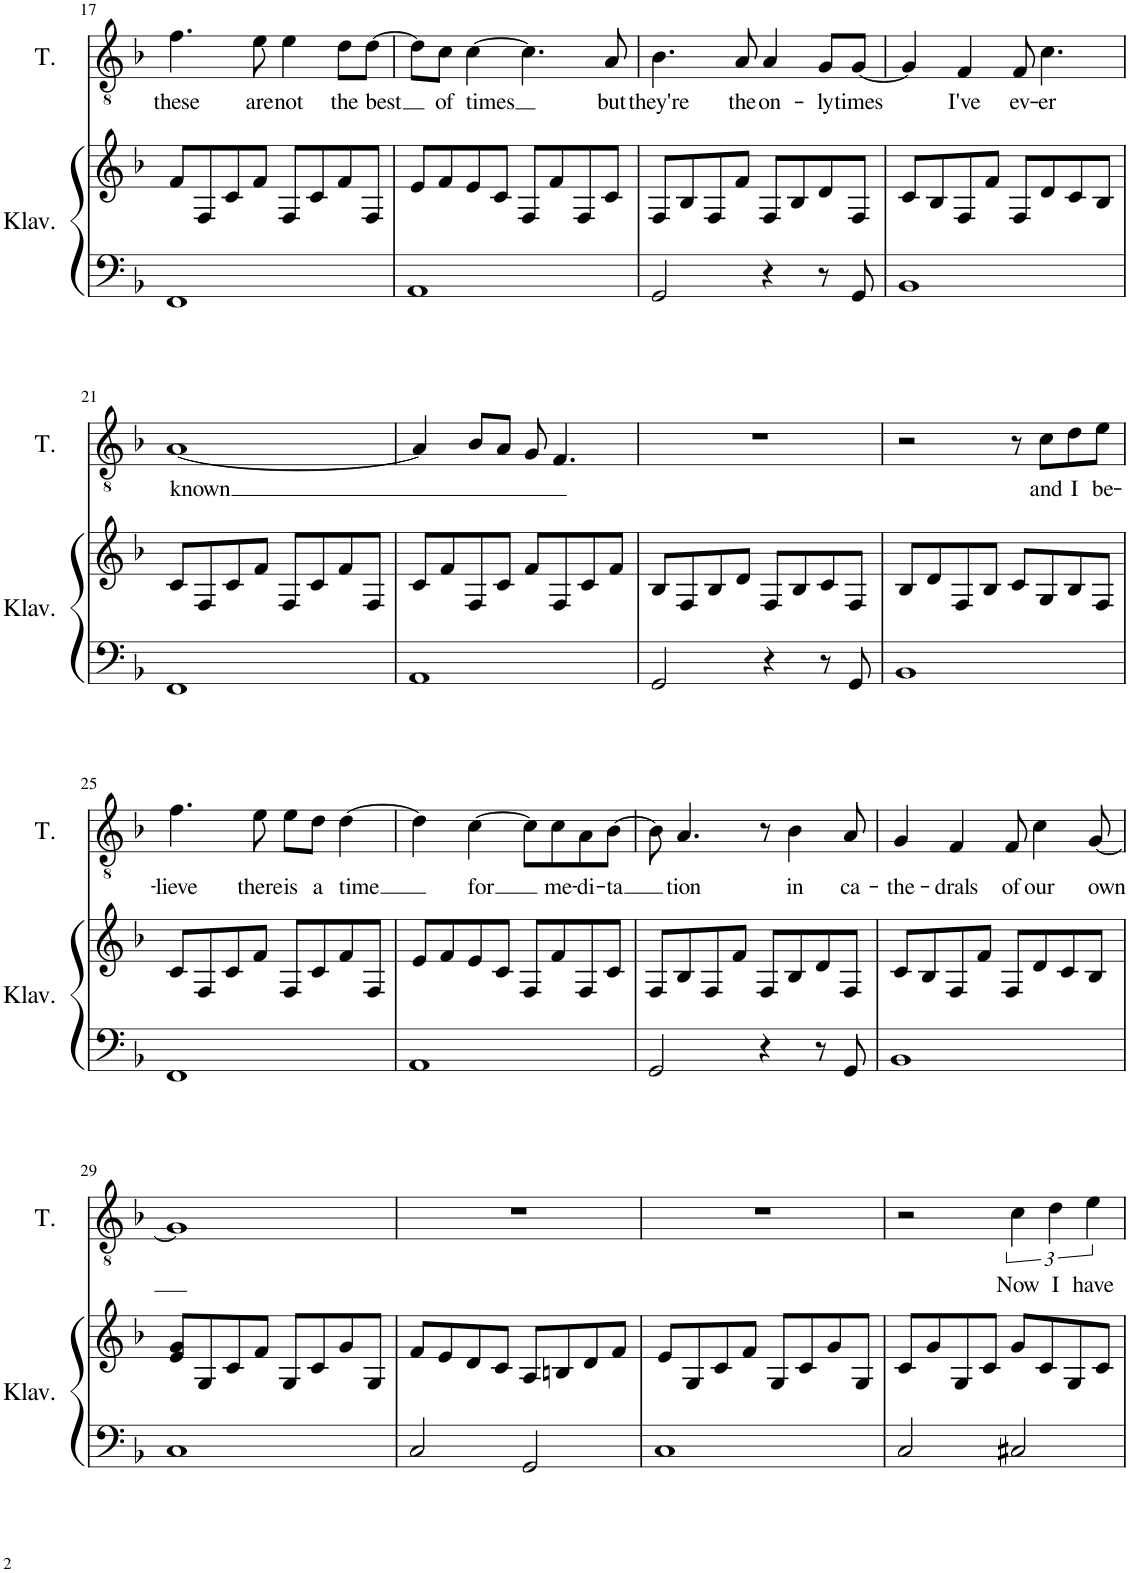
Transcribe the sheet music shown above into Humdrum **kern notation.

**kern	**kern	**kern	**text
*part2	*part2	*part1	*part1
*staff3	*staff2	*staff1	*staff1
*I"Klavier	*	*I"Tenor	*
*I'Klav.	*	*I'T.	*
!!LO:PB:g=z
*clefF4	*clefG2	*clefGv2	*
*k[b-]	*k[b-]	*k[b-]	*
*M2/2	*M2/2	*M2/2	*
*met(c|)	*met(c|)	*met(c|)	*
=17	=17	=17	=17
!	!	!	!LO:LY:b
1FF	8f/L	4.f\	these
.	8F/	.	.
.	8c/	.	.
!	!	!	!LO:LY:b
.	8f/J	8e\	are
!	!	!	!LO:LY:b
.	8F/L	4e\	not
.	8c/	.	.
!	!	!	!LO:LY:b
.	8f/	8d\L	the
!	!	!	!LO:LY:b
.	8F/J	[8d\J	best
=18	=18	=18	=18
1AA	8e/L	8d\L]	.
!	!	!	!LO:LY:b
.	8f/	8c\J	of
!	!	!	!LO:LY:b
.	8e/	[4c\	times
.	8c/J	.	.
.	8F/L	4.c\]	.
.	8f/	.	.
.	8F/	.	.
!	!	!	!LO:LY:b
.	8c/J	8A/	but
=19	=19	=19	=19
!	!	!	!LO:LY:b
2GG/	8F/L	4.B-\	they're
.	8B-/	.	.
.	8F/	.	.
!	!	!	!LO:LY:b
.	8f/J	8A/	the
!	!	!	!LO:LY:b
4r	8F/L	4A/	on-
.	8B-/	.	.
!	!	!	!LO:LY:b
8r	8d/	8G/L	-ly
!	!	!	!LO:LY:b
8GG/	8F/J	[8G/J	times
=20	=20	=20	=20
1BB-	8c/L	4G/]	.
.	8B-/	.	.
!	!	!	!LO:LY:b
.	8F/	4F/	I've
.	8f/J	.	.
!	!	!	!LO:LY:b
.	8F/L	8F/	ev-
!	!	!	!LO:LY:b
.	8d/	4.c\	-er
.	8c/	.	.
.	8B-/J	.	.
!!LO:LB:g=z
=21	=21	=21	=21
!	!	!	!LO:LY:b
1FF	8c/L	[1A	known
.	8F/	.	.
.	8c/	.	.
.	8f/J	.	.
.	8F/L	.	.
.	8c/	.	.
.	8f/	.	.
.	8F/J	.	.
=22	=22	=22	=22
1AA	8c/L	4A/]	.
.	8f/	.	.
.	8F/	8B-/L	.
.	8c/J	8A/J	.
.	8f/L	8G/	.
.	8F/	4.F/	.
.	8c/	.	.
.	8f/J	.	.
=23	=23	=23	=23
2GG/	8B-/L	1r	.
.	8F/	.	.
.	8B-/	.	.
.	8d/J	.	.
4r	8F/L	.	.
.	8B-/	.	.
8r	8c/	.	.
8GG/	8F/J	.	.
=24	=24	=24	=24
1BB-	8B-/L	2r	.
.	8d/	.	.
.	8F/	.	.
.	8B-/J	.	.
.	8c/L	8r	.
!	!	!	!LO:LY:b
.	8G/	8c\L	and
!	!	!	!LO:LY:b
.	8B-/	8d\	I
!	!	!	!LO:LY:b
.	8F/J	8e\J	be-
!!LO:LB:g=z
=25	=25	=25	=25
!	!	!	!LO:LY:b
1FF	8c/L	4.f\	-lieve
.	8F/	.	.
.	8c/	.	.
!	!	!	!LO:LY:b
.	8f/J	8e\	there
!	!	!	!LO:LY:b
.	8F/L	8e\L	is
!	!	!	!LO:LY:b
.	8c/	8d\J	a
!	!	!	!LO:LY:b
.	8f/	[4d\	time
.	8F/J	.	.
=26	=26	=26	=26
1AA	8e/L	4d\]	.
.	8f/	.	.
!	!	!	!LO:LY:b
.	8e/	[4c\	for
.	8c/J	.	.
.	8F/L	8c\L]	.
!	!	!	!LO:LY:b
.	8f/	8c\	me-
!	!	!	!LO:LY:b
.	8F/	8A\	-di-
!	!	!	!LO:LY:b
.	8c/J	[8B-\J	-ta
=27	=27	=27	=27
2GG/	8F/L	8B-\]	.
!	!	!	!LO:LY:b
.	8B-/	4.A/	tion
.	8F/	.	.
.	8f/J	.	.
4r	8F/L	8r	.
!	!	!	!LO:LY:b
.	8B-/	4B-\	in
8r	8d/	.	.
!	!	!	!LO:LY:b
8GG/	8F/J	8A/	ca-
=28	=28	=28	=28
!	!	!	!LO:LY:b
1BB-	8c/L	4G/	-the-
.	8B-/	.	.
!	!	!	!LO:LY:b
.	8F/	4F/	-drals
.	8f/J	.	.
!	!	!	!LO:LY:b
.	8F/L	8F/	of
!	!	!	!LO:LY:b
.	8d/	4c\	our
.	8c/	.	.
!	!	!	!LO:LY:b
.	8B-/J	[8G/	own
!!LO:LB:g=z
=29	=29	=29	=29
1C	8e/ 8g/L	1G]	.
.	8G/	.	.
.	8c/	.	.
.	8f/J	.	.
.	8G/L	.	.
.	8c/	.	.
.	8g/	.	.
.	8G/J	.	.
=30	=30	=30	=30
2C/	8f/L	1r	.
.	8e/	.	.
.	8d/	.	.
.	8c/J	.	.
2GG/	8A/L	.	.
.	8Bn/	.	.
.	8d/	.	.
.	8f/J	.	.
=31	=31	=31	=31
1C	8e/L	1r	.
.	8G/	.	.
.	8c/	.	.
.	8f/J	.	.
.	8G/L	.	.
.	8c/	.	.
.	8g/	.	.
.	8G/J	.	.
=32	=32	=32	=32
2C/	8c/L	2r	.
.	8g/	.	.
.	8G/	.	.
.	8c/J	.	.
!	!	!	!LO:LY:b
2C#X/	8g/L	6c\	Now
.	8c/	.	.
!	!	!	!LO:LY:b
.	.	6d\	I
.	8G/	.	.
!	!	!	!LO:LY:b
.	.	6e\	have
.	8c/J	.	.
=	=	=	=
*-	*-	*-	*-
